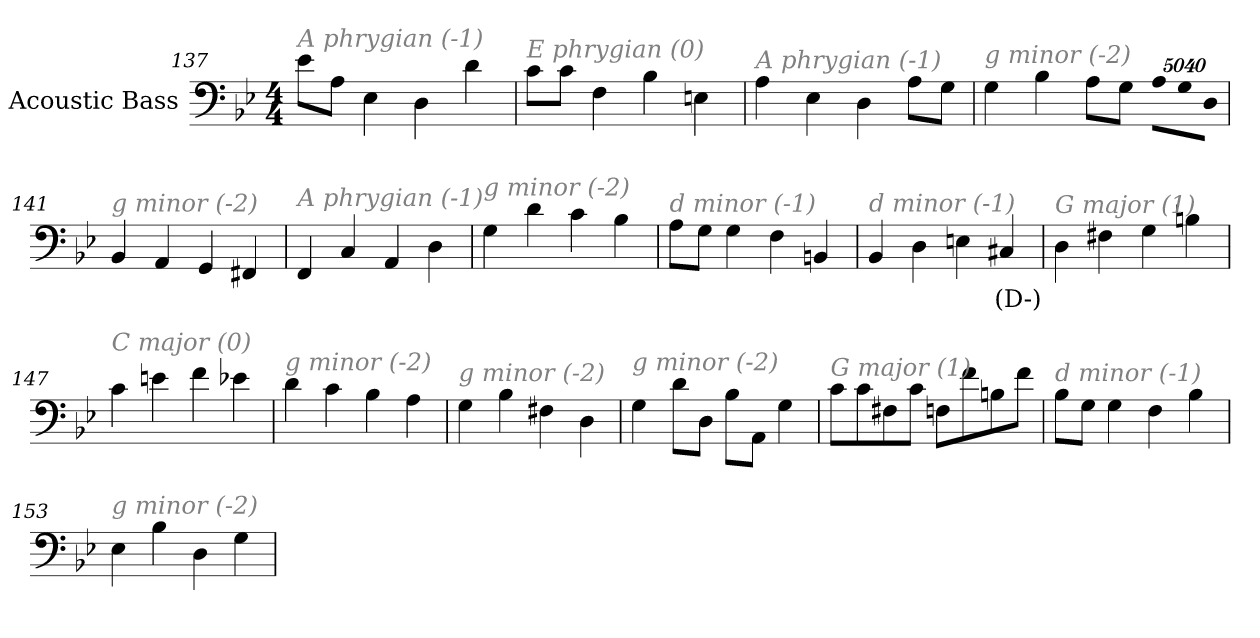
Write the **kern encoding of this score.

**kern	**text
*part1	*part1
*staff1	*staff1
*I"Acoustic Bass	*
*clefF4	*
*ITrd7c12	*
*k[b-e-]	*
*B-:	*
*M4/4	*
=137	=137
!LO:TX:i:color=#808080:t=A phrygian (-1)	!
8E-L	.
8AAJ	.
4EE-	.
4DD	.
4D	.
=138	=138
!LO:TX:i:color=#808080:t=E phrygian (0)	!
8CL	.
8CJ	.
4FF	.
4BB-	.
4EEn	.
=139	=139
!LO:TX:i:color=#808080:t=A phrygian (-1)	!
4AA	.
4EE-	.
4DD	.
8AAL	.
8GGJ	.
=140	=140
!LO:TX:i:color=#808080:t=g minor (-2)	!
4GG	.
4BB-	.
8AAL	.
8GGJ	.
!LO:N:vis=8	!
40320%3347AAL	.
!LO:N:vis=8	!
40320%3347GG	.
!LO:N:vis=8	!
40320%3347DDJ	.
=141	=141
!LO:TX:i:color=#808080:t=g minor (-2)	!
4BBB-	.
4AAA	.
4GGG	.
4FFF#X	.
=142	=142
!LO:TX:i:color=#808080:t=A phrygian (-1)	!
4FFF	.
4CC	.
4AAA	.
4DD	.
=143	=143
!LO:TX:i:color=#808080:t=g minor (-2)	!
4GG	.
4D	.
4C	.
4BB-	.
=144	=144
!LO:TX:i:color=#808080:t=d minor (-1)	!
8AAL	.
8GGJ	.
4GG	.
4FF	.
4BBBn	.
=145	=145
!LO:TX:i:color=#808080:t=d minor (-1)	!
4BBB-	.
4DD	.
4EEn	.
4CC#Xi	(D-)
=146	=146
!LO:TX:i:color=#808080:t=G major (1)	!
4DD	.
4FF#X	.
4GG	.
4BBn	.
=147	=147
!LO:TX:i:color=#808080:t=C major (0)	!
4C	.
4En	.
4F	.
4E-X	.
=148	=148
!LO:TX:i:color=#808080:t=g minor (-2)	!
4D	.
4C	.
4BB-	.
4AA	.
=149	=149
!LO:TX:i:color=#808080:t=g minor (-2)	!
4GG	.
4BB-	.
4FF#X	.
4DD	.
=150	=150
!LO:TX:i:color=#808080:t=g minor (-2)	!
4GG	.
8DL	.
8DDJ	.
8BB-L	.
8AAAJ	.
4GG	.
=151	=151
!LO:TX:i:color=#808080:t=G major (1)	!
8CL	.
8C	.
8FF#X	.
8CJ	.
8FFnL	.
8F	.
8BBn	.
8FJ	.
=152	=152
!LO:TX:i:color=#808080:t=d minor (-1)	!
8BB-L	.
8GGJ	.
4GG	.
4FF	.
4BB-	.
=153	=153
!LO:TX:i:color=#808080:t=g minor (-2)	!
4EE-	.
4BB-	.
4DD	.
4GG	.
=	=
*-	*-
